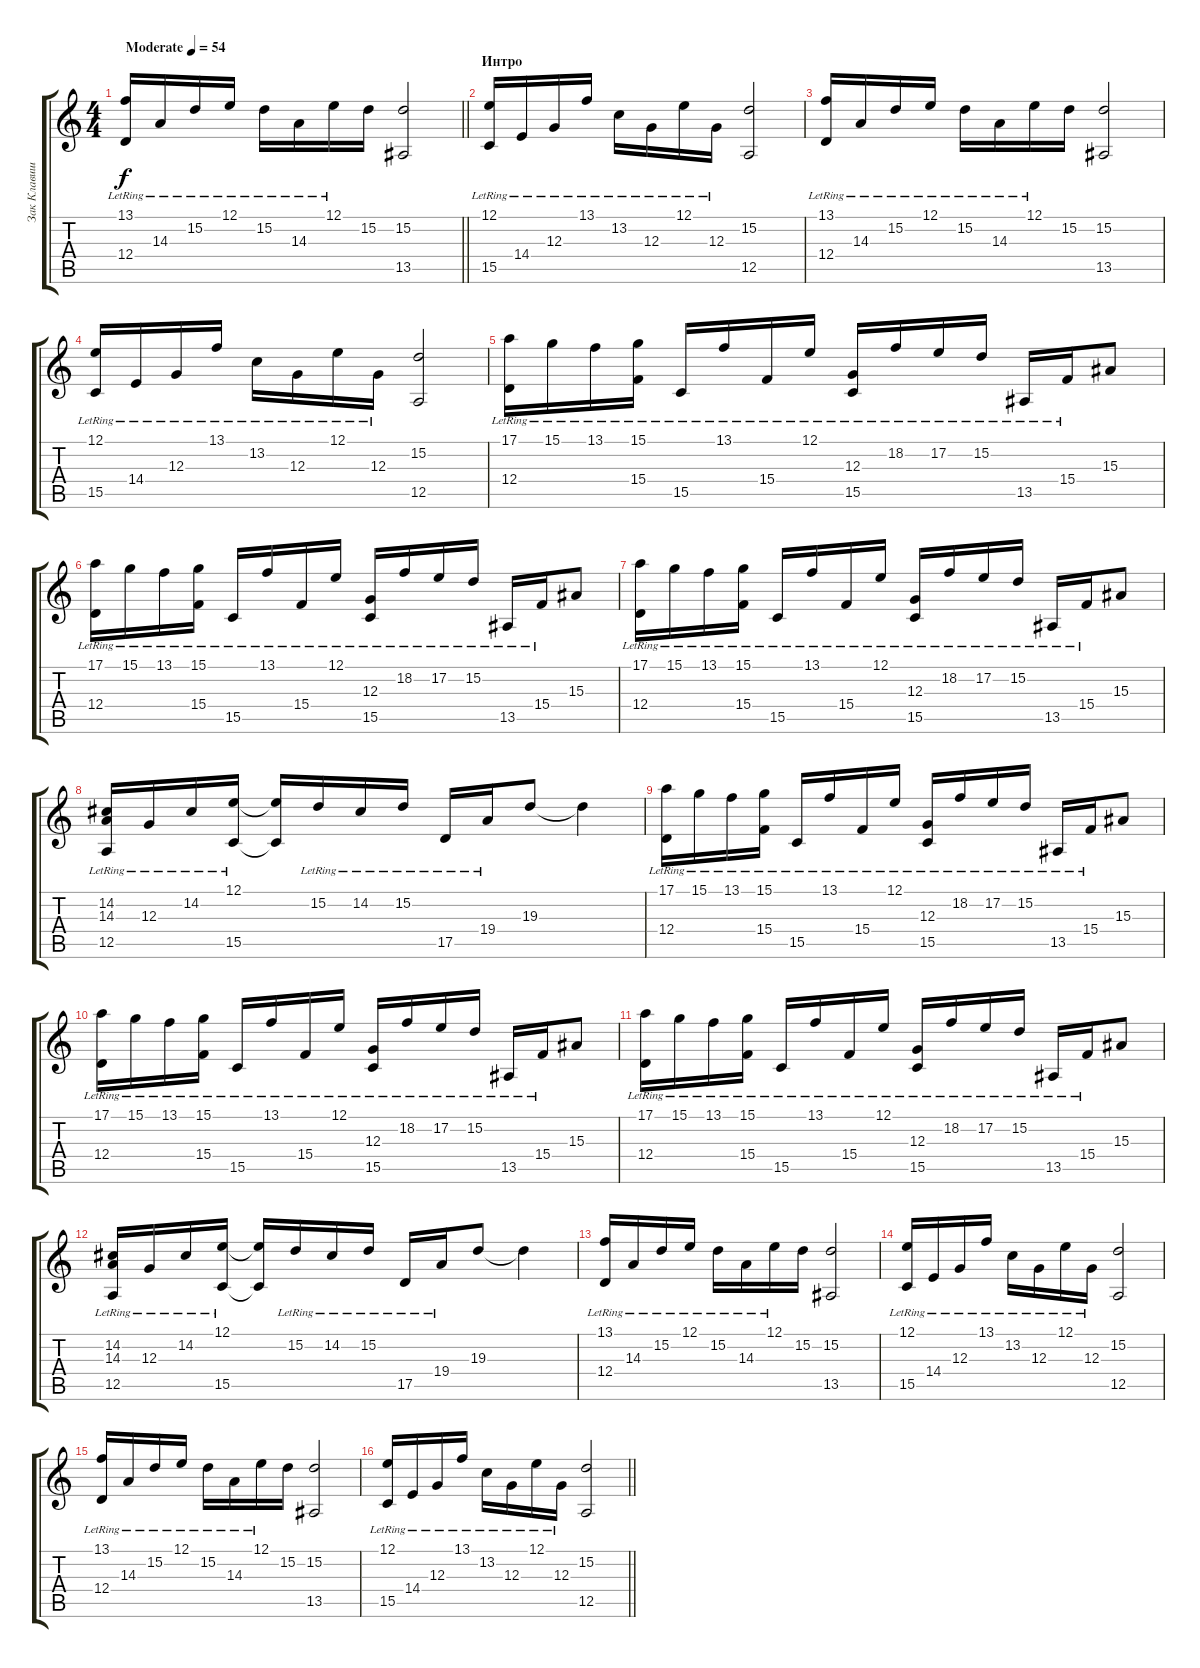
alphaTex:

\track ("Зак Клавиши" "Зак Клавиш") {instrument brightacousticpiano}
\staff {score tabs}
\tuning (E4 B3 G3 D3 A2 E2) {hide}
\ts (4 4)
\tempo (54 "Moderate")
\clef g2
\barLineRight lightlight
\ks c
(13.1{lr} 12.4).16{dy f instrument brightacousticpiano} 14.3{lr}.16 15.2{lr}.16 12.1{lr}.16 15.2{lr}.16 14.3{lr}.16 12.1{lr}.16 15.2.16 (15.2 13.5).2 |
\section ("" "Интро")
(12.1{lr} 15.5{lr}).16 14.4{lr}.16 12.3{lr}.16 13.1{lr}.16 13.2{lr}.16 12.3{lr}.16 12.1{lr}.16 12.3{lr}.16 (15.2 12.5).2 |
(13.1{lr} 12.4).16 14.3{lr}.16 15.2{lr}.16 12.1{lr}.16 15.2{lr}.16 14.3{lr}.16 12.1{lr}.16 15.2.16 (15.2 13.5).2 |
(12.1{lr} 15.5{lr}).16 14.4{lr}.16 12.3{lr}.16 13.1{lr}.16 13.2{lr}.16 12.3{lr}.16 12.1{lr}.16 12.3{lr}.16 (15.2 12.5).2 |
(17.1{lr} 12.4{lr}).16 15.1{lr}.16 13.1{lr}.16 (15.1{lr} 15.4{lr}).16 15.5{lr}.16 13.1{lr}.16 15.4{lr}.16 12.1{lr}.16 (12.3{lr} 15.5{lr}).16 18.2{lr}.16 17.2{lr}.16 15.2{lr}.16 13.5{lr}.16 15.4{lr}.16 15.3.8 |
(17.1{lr} 12.4{lr}).16 15.1{lr}.16 13.1{lr}.16 (15.1{lr} 15.4{lr}).16 15.5{lr}.16 13.1{lr}.16 15.4{lr}.16 12.1{lr}.16 (12.3{lr} 15.5{lr}).16 18.2{lr}.16 17.2{lr}.16 15.2{lr}.16 13.5{lr}.16 15.4{lr}.16 15.3.8 |
(17.1{lr} 12.4{lr}).16 15.1{lr}.16 13.1{lr}.16 (15.1{lr} 15.4{lr}).16 15.5{lr}.16 13.1{lr}.16 15.4{lr}.16 12.1{lr}.16 (12.3{lr} 15.5{lr}).16 18.2{lr}.16 17.2{lr}.16 15.2{lr}.16 13.5{lr}.16 15.4{lr}.16 15.3.8 |
(14.2{lr} 14.3{lr} 12.5{lr}).16 12.3{lr}.16 14.2{lr}.16 (12.1{lr} 15.5{lr}).16 (12.1{t} 15.5{t}).16 15.2{lr}.16 14.2{lr}.16 15.2{lr}.16 17.5{lr}.16 19.4{lr}.16 19.3.8 19.3{t}.4 |
(17.1{lr} 12.4{lr}).16 15.1{lr}.16 13.1{lr}.16 (15.1{lr} 15.4{lr}).16 15.5{lr}.16 13.1{lr}.16 15.4{lr}.16 12.1{lr}.16 (12.3{lr} 15.5{lr}).16 18.2{lr}.16 17.2{lr}.16 15.2{lr}.16 13.5{lr}.16 15.4{lr}.16 15.3.8 |
(17.1{lr} 12.4{lr}).16 15.1{lr}.16 13.1{lr}.16 (15.1{lr} 15.4{lr}).16 15.5{lr}.16 13.1{lr}.16 15.4{lr}.16 12.1{lr}.16 (12.3{lr} 15.5{lr}).16 18.2{lr}.16 17.2{lr}.16 15.2{lr}.16 13.5{lr}.16 15.4{lr}.16 15.3.8 |
(17.1{lr} 12.4{lr}).16 15.1{lr}.16 13.1{lr}.16 (15.1{lr} 15.4{lr}).16 15.5{lr}.16 13.1{lr}.16 15.4{lr}.16 12.1{lr}.16 (12.3{lr} 15.5{lr}).16 18.2{lr}.16 17.2{lr}.16 15.2{lr}.16 13.5{lr}.16 15.4{lr}.16 15.3.8 |
(14.2{lr} 14.3{lr} 12.5{lr}).16 12.3{lr}.16 14.2{lr}.16 (12.1{lr} 15.5{lr}).16 (12.1{t} 15.5{t}).16 15.2{lr}.16 14.2{lr}.16 15.2{lr}.16 17.5{lr}.16 19.4{lr}.16 19.3.8 19.3{t}.4 |
(13.1{lr} 12.4).16 14.3{lr}.16 15.2{lr}.16 12.1{lr}.16 15.2{lr}.16 14.3{lr}.16 12.1{lr}.16 15.2.16 (15.2 13.5).2 |
(12.1{lr} 15.5{lr}).16 14.4{lr}.16 12.3{lr}.16 13.1{lr}.16 13.2{lr}.16 12.3{lr}.16 12.1{lr}.16 12.3{lr}.16 (15.2 12.5).2 |
(13.1{lr} 12.4).16 14.3{lr}.16 15.2{lr}.16 12.1{lr}.16 15.2{lr}.16 14.3{lr}.16 12.1{lr}.16 15.2.16 (15.2 13.5).2 |
\barLineRight lightlight
(12.1{lr} 15.5{lr}).16 14.4{lr}.16 12.3{lr}.16 13.1{lr}.16 13.2{lr}.16 12.3{lr}.16 12.1{lr}.16 12.3{lr}.16 (15.2 12.5).2
